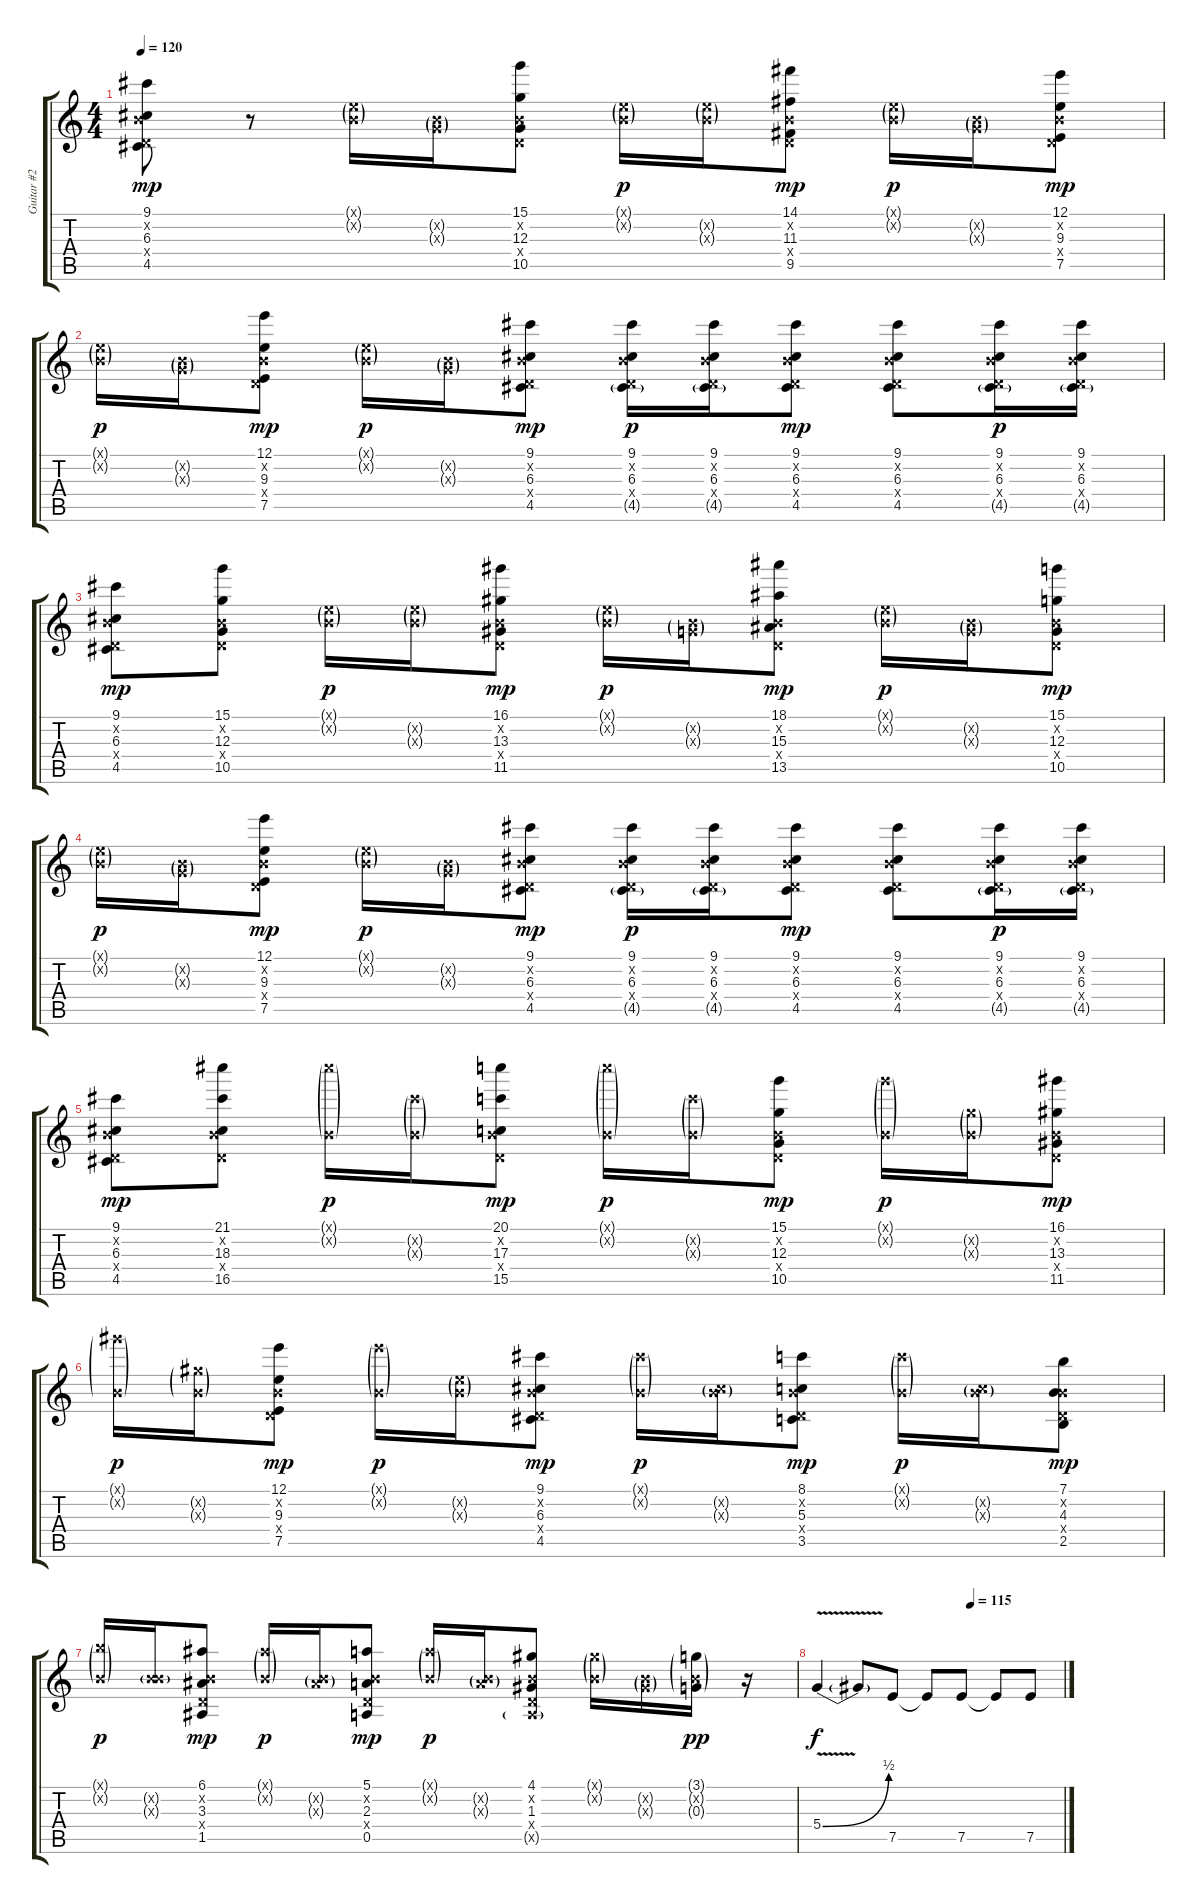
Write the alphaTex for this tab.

\track ("Guitar #2" "Guitar #2") {instrument distortionguitar}
\staff {score tabs}
\tuning (E4 B3 G3 D3 A2 E2) {hide}
\ts (4 4)
\tempo 120
\clef g2
\ks c
(9.1 0.2{x} 6.3 0.4{x} 4.5).8{dy mp} r.8 (0.1{g x} 0.2{g x}).16 (0.2{g x} 0.3{g x}).16 (15.1 0.2{x} 12.3 0.4{x} 10.5).8 (0.1{g x} 0.2{g x}).16{dy p} (0.2{g x} 9.3{g x}).16 (14.1 0.2{x} 11.3 0.4{x} 9.5).8{dy mp} (0.1{g x} 0.2{g x}).16{dy p} (0.2{g x} 0.3{g x}).16 (12.1 0.2{x} 9.3 0.4{x} 7.5).8{dy mp} |
(0.1{g x} 0.2{g x}).16{dy p} (0.2{g x} 0.3{g x}).16 (12.1 0.2{x} 9.3 0.4{x} 7.5).8{dy mp} (0.1{g x} 0.2{g x}).16{dy p} (0.2{g x} 0.3{g x}).16 (9.1 0.2{x} 6.3 0.4{x} 4.5).8{dy mp} (9.1 0.2{x} 6.3 0.4{x} 4.5{g}).16{dy p} (9.1 0.2{x} 6.3 0.4{x} 4.5{g}).16 (9.1 0.2{x} 6.3 0.4{x} 4.5).8{dy mp} (9.1 0.2{x} 6.3 0.4{x} 4.5).8 (9.1 0.2{x} 6.3 0.4{x} 4.5{g}).16{dy p} (9.1 0.2{x} 6.3 0.4{x} 4.5{g}).16 |
(9.1 0.2{x} 6.3 0.4{x} 4.5).8{dy mp} (15.1 0.2{x} 12.3 0.4{x} 10.5).8 (0.1{g x} 0.2{g x}).16{dy p} (0.2{g x} 9.3{g x}).16 (16.1 0.2{x} 13.3 0.4{x} 11.5).8{dy mp} (0.1{g x} 0.2{g x}).16{dy p} (0.2{g x} 0.3{g x}).16 (18.1 0.2{x} 15.3 0.4{x} 13.5).8{dy mp} (0.1{g x} 0.2{g x}).16{dy p} (0.2{g x} 0.3{g x}).16 (15.1 0.2{x} 12.3 0.4{x} 10.5).8{dy mp} |
(0.1{g x} 0.2{g x}).16{dy p} (0.2{g x} 0.3{g x}).16 (12.1 0.2{x} 9.3 0.4{x} 7.5).8{dy mp} (0.1{g x} 0.2{g x}).16{dy p} (0.2{g x} 0.3{g x}).16 (9.1 0.2{x} 6.3 0.4{x} 4.5).8{dy mp} (9.1 0.2{x} 6.3 0.4{x} 4.5{g}).16{dy p} (9.1 0.2{x} 6.3 0.4{x} 4.5{g}).16 (9.1 0.2{x} 6.3 0.4{x} 4.5).8{dy mp} (9.1 0.2{x} 6.3 0.4{x} 4.5).8 (9.1 0.2{x} 6.3 0.4{x} 4.5{g}).16{dy p} (9.1 0.2{x} 6.3 0.4{x} 4.5{g}).16 |
(9.1 0.2{x} 6.3 0.4{x} 4.5).8{dy mp} (21.1 0.2{x} 18.3 0.4{x} 16.5).8 (21.1{g x} 0.2{g x}).16{dy p} (0.2{g x} 18.3{g x}).16 (20.1 0.2{x} 17.3 0.4{x} 15.5).8{dy mp} (20.1{g x} 0.2{g x}).16{dy p} (0.2{g x} 17.3{g x}).16 (15.1 0.2{x} 12.3 0.4{x} 10.5).8{dy mp} (15.1{g x} 0.2{g x}).16{dy p} (0.2{g x} 12.3{g x}).16 (16.1 0.2{x} 13.3 0.4{x} 11.5).8{dy mp} |
(16.1{g x} 0.2{g x}).16{dy p} (0.2{g x} 13.3{g x}).16 (12.1 0.2{x} 9.3 0.4{x} 7.5).8{dy mp} (12.1{g x} 0.2{g x}).16{dy p} (0.2{g x} 9.3{g x}).16 (9.1 0.2{x} 6.3 0.4{x} 4.5).8{dy mp} (9.1{g x} 0.2{g x}).16{dy p} (0.2{g x} 6.3{g x}).16 (8.1 0.2{x} 5.3 0.4{x} 3.5).8{dy mp} (8.1{g x} 0.2{g x}).16{dy p} (0.2{g x} 5.3{g x}).16 (7.1 0.2{x} 4.3 0.4{x} 2.5).8{dy mp} |
(7.1{g x} 0.2{g x}).16{dy p} (0.2{g x} 4.3{g x}).16 (6.1 0.2{x} 3.3 0.4{x} 1.5).8{dy mp} (6.1{g x} 0.2{g x}).16{dy p} (0.2{g x} 3.3{g x}).16 (5.1 0.2{x} 2.3 0.4{x} 0.5).8{dy mp} (5.1{g x} 0.2{g x}).16{dy p} (0.2{g x} 2.3{g x}).16 (4.1 0.2{x} 1.3 0.4{x} 0.5{g x}).8 (4.1{g x} 0.2{g x}).16 (0.2{g x} 1.3{g x}).16 (3.1{g} 0.2{g x} 0.3{g}).16{dy pp} r.16 |
\tempo (115 0.625)
5.4{be (bend 0 0 60 2) v}.4{dy f} 5.4{t}.8 7.5.8 7.5{t}.8 7.5.8 7.5{t}.8 7.5.8
